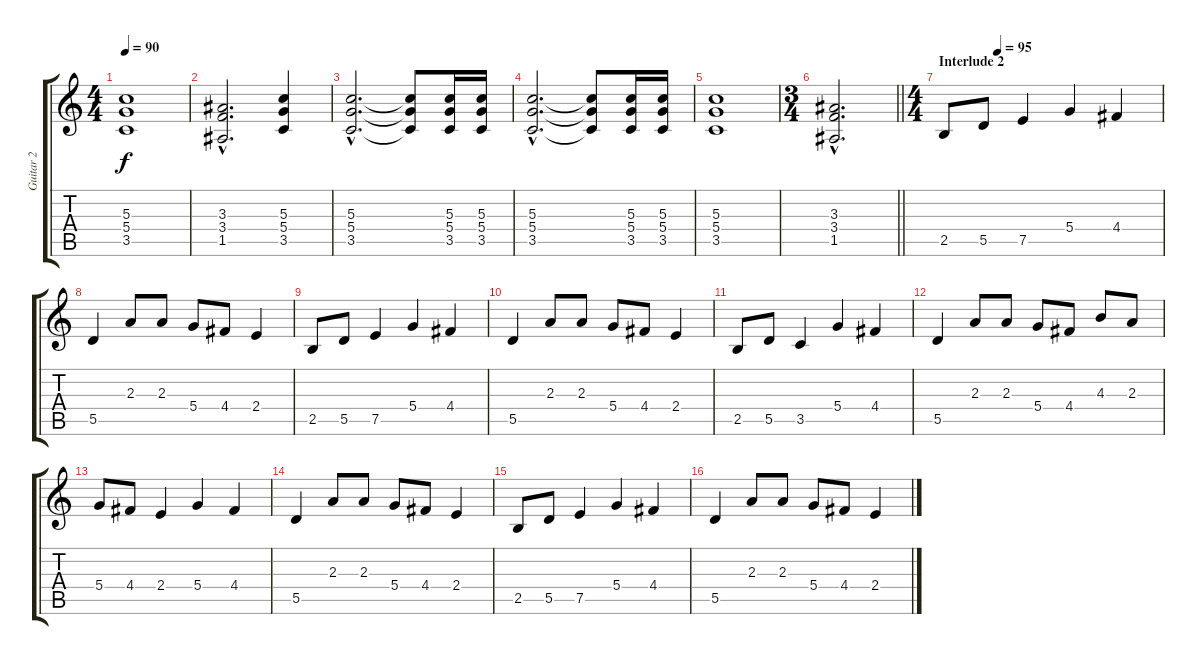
\track ("Guitar 2" "Guitar 2") {instrument overdrivenguitar}
\staff {score tabs}
\tuning (E4 B3 G3 D3 A2 E2) {hide}
\ts (4 4)
\tempo 90
\clef g2
\ks c
(5.3 5.4 3.5).1{dy f} |
(3.3{hac} 3.4{hac} 1.5{hac}).2{d} (5.3 5.4 3.5).4 |
(5.3{hac} 5.4{hac} 3.5{hac}).2{d} (5.3{t} 5.4{t} 3.5{t}).8 (5.3 5.4 3.5).16 (5.3 5.4 3.5).16 |
(5.3{hac} 5.4{hac} 3.5{hac}).2{d} (5.3{t} 5.4{t} 3.5{t}).8 (5.3 5.4 3.5).16 (5.3 5.4 3.5).16 |
(5.3 5.4 3.5).1 |
\ts (3 4)
\barLineRight lightlight
(3.3{hac} 3.4{hac} 1.5{hac}).2{d} |
\ts (4 4)
\section ("" "Interlude 2")
\tempo (95 0.25)
2.5.8 5.5.8 7.5.4 5.4.4 4.4.4 |
5.5.4 2.3.8 2.3.8 5.4.8 4.4.8 2.4.4 |
2.5.8 5.5.8 7.5.4 5.4.4 4.4.4 |
5.5.4 2.3.8 2.3.8 5.4.8 4.4.8 2.4.4 |
2.5.8 5.5.8 3.5.4 5.4.4 4.4.4 |
5.5.4 2.3.8 2.3.8 5.4.8 4.4.8 4.3.8 2.3.8 |
5.4.8 4.4.8 2.4.4 5.4.4 4.4.4 |
5.5.4 2.3.8 2.3.8 5.4.8 4.4.8 2.4.4 |
2.5.8 5.5.8 7.5.4 5.4.4 4.4.4 |
5.5.4 2.3.8 2.3.8 5.4.8 4.4.8 2.4.4
